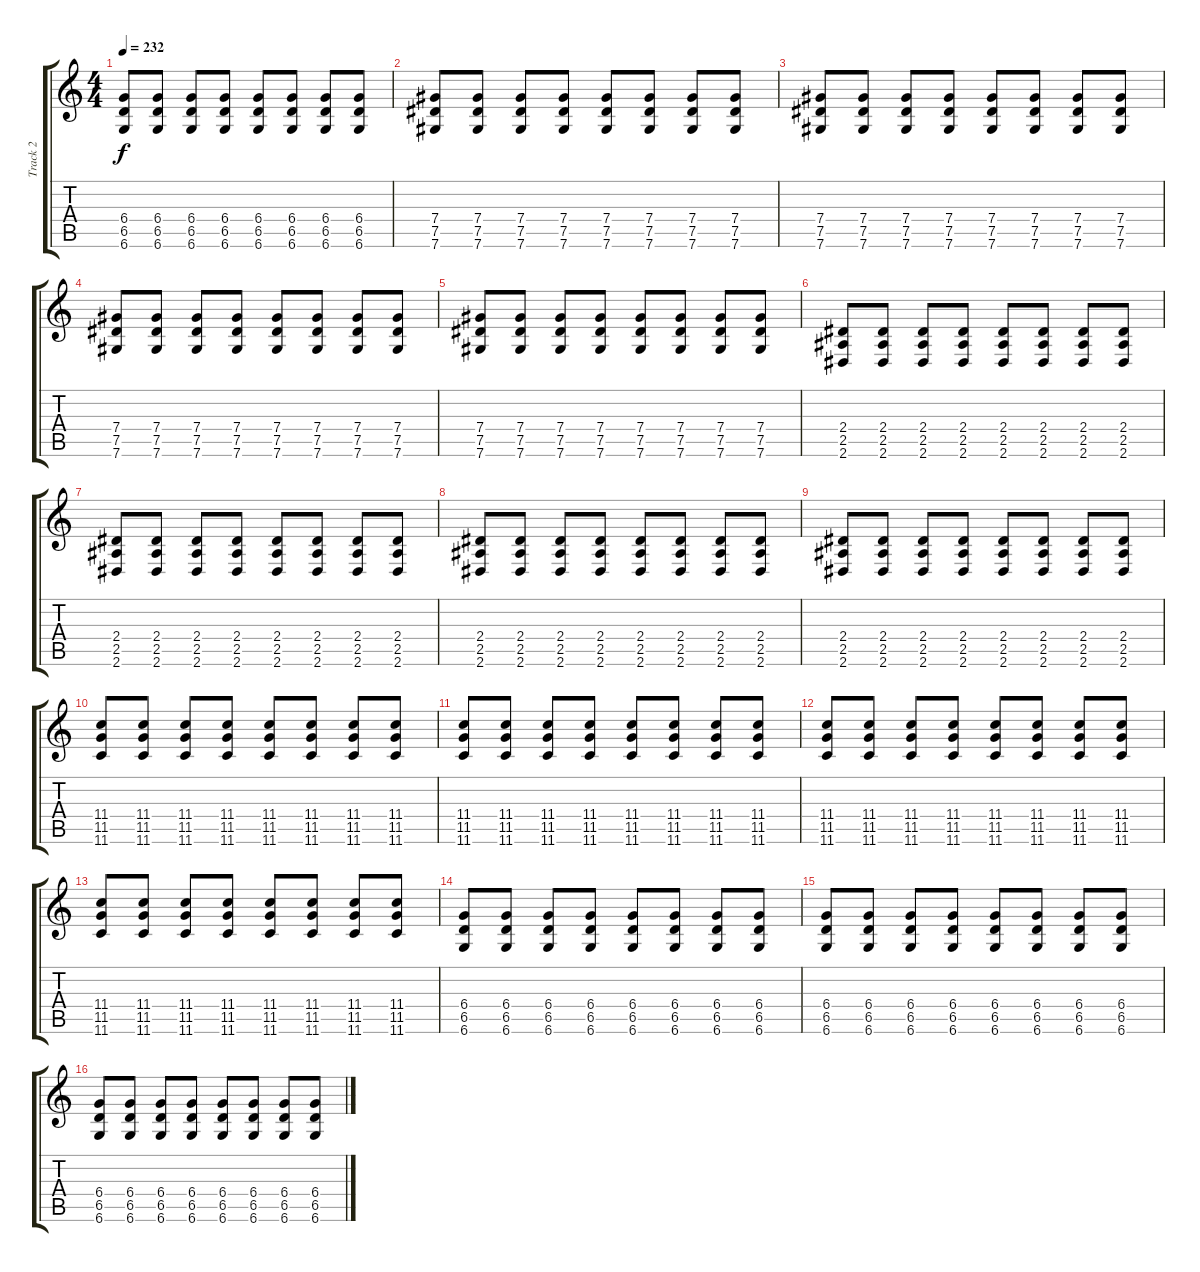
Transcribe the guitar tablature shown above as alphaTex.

\track ("Track 2" "Track 2") {instrument distortionguitar}
\staff {score tabs}
\tuning (Eb4 Bb3 Gb3 Db3 Ab2 Db2) {hide}
\ts (4 4)
\tempo 232
\clef g2
\ks c
(6.4 6.5 6.6).8{dy f} (6.4 6.5 6.6).8 (6.4 6.5 6.6).8 (6.4 6.5 6.6).8 (6.4 6.5 6.6).8 (6.4 6.5 6.6).8 (6.4 6.5 6.6).8 (6.4 6.5 6.6).8 |
(7.4 7.5 7.6).8 (7.4 7.5 7.6).8 (7.4 7.5 7.6).8 (7.4 7.5 7.6).8 (7.4 7.5 7.6).8 (7.4 7.5 7.6).8 (7.4 7.5 7.6).8 (7.4 7.5 7.6).8 |
(7.4 7.5 7.6).8 (7.4 7.5 7.6).8 (7.4 7.5 7.6).8 (7.4 7.5 7.6).8 (7.4 7.5 7.6).8 (7.4 7.5 7.6).8 (7.4 7.5 7.6).8 (7.4 7.5 7.6).8 |
(7.4 7.5 7.6).8 (7.4 7.5 7.6).8 (7.4 7.5 7.6).8 (7.4 7.5 7.6).8 (7.4 7.5 7.6).8 (7.4 7.5 7.6).8 (7.4 7.5 7.6).8 (7.4 7.5 7.6).8 |
(7.4 7.5 7.6).8 (7.4 7.5 7.6).8 (7.4 7.5 7.6).8 (7.4 7.5 7.6).8 (7.4 7.5 7.6).8 (7.4 7.5 7.6).8 (7.4 7.5 7.6).8 (7.4 7.5 7.6).8 |
(2.4 2.5 2.6).8 (2.4 2.5 2.6).8 (2.4 2.5 2.6).8 (2.4 2.5 2.6).8 (2.4 2.5 2.6).8 (2.4 2.5 2.6).8 (2.4 2.5 2.6).8 (2.4 2.5 2.6).8 |
(2.4 2.5 2.6).8 (2.4 2.5 2.6).8 (2.4 2.5 2.6).8 (2.4 2.5 2.6).8 (2.4 2.5 2.6).8 (2.4 2.5 2.6).8 (2.4 2.5 2.6).8 (2.4 2.5 2.6).8 |
(2.4 2.5 2.6).8 (2.4 2.5 2.6).8 (2.4 2.5 2.6).8 (2.4 2.5 2.6).8 (2.4 2.5 2.6).8 (2.4 2.5 2.6).8 (2.4 2.5 2.6).8 (2.4 2.5 2.6).8 |
(2.4 2.5 2.6).8 (2.4 2.5 2.6).8 (2.4 2.5 2.6).8 (2.4 2.5 2.6).8 (2.4 2.5 2.6).8 (2.4 2.5 2.6).8 (2.4 2.5 2.6).8 (2.4 2.5 2.6).8 |
(11.4 11.5 11.6).8 (11.4 11.5 11.6).8 (11.4 11.5 11.6).8 (11.4 11.5 11.6).8 (11.4 11.5 11.6).8 (11.4 11.5 11.6).8 (11.4 11.5 11.6).8 (11.4 11.5 11.6).8 |
(11.4 11.5 11.6).8 (11.4 11.5 11.6).8 (11.4 11.5 11.6).8 (11.4 11.5 11.6).8 (11.4 11.5 11.6).8 (11.4 11.5 11.6).8 (11.4 11.5 11.6).8 (11.4 11.5 11.6).8 |
(11.4 11.5 11.6).8 (11.4 11.5 11.6).8 (11.4 11.5 11.6).8 (11.4 11.5 11.6).8 (11.4 11.5 11.6).8 (11.4 11.5 11.6).8 (11.4 11.5 11.6).8 (11.4 11.5 11.6).8 |
(11.4 11.5 11.6).8 (11.4 11.5 11.6).8 (11.4 11.5 11.6).8 (11.4 11.5 11.6).8 (11.4 11.5 11.6).8 (11.4 11.5 11.6).8 (11.4 11.5 11.6).8 (11.4 11.5 11.6).8 |
(6.4 6.5 6.6).8 (6.4 6.5 6.6).8 (6.4 6.5 6.6).8 (6.4 6.5 6.6).8 (6.4 6.5 6.6).8 (6.4 6.5 6.6).8 (6.4 6.5 6.6).8 (6.4 6.5 6.6).8 |
(6.4 6.5 6.6).8 (6.4 6.5 6.6).8 (6.4 6.5 6.6).8 (6.4 6.5 6.6).8 (6.4 6.5 6.6).8 (6.4 6.5 6.6).8 (6.4 6.5 6.6).8 (6.4 6.5 6.6).8 |
(6.4 6.5 6.6).8 (6.4 6.5 6.6).8 (6.4 6.5 6.6).8 (6.4 6.5 6.6).8 (6.4 6.5 6.6).8 (6.4 6.5 6.6).8 (6.4 6.5 6.6).8 (6.4 6.5 6.6).8
